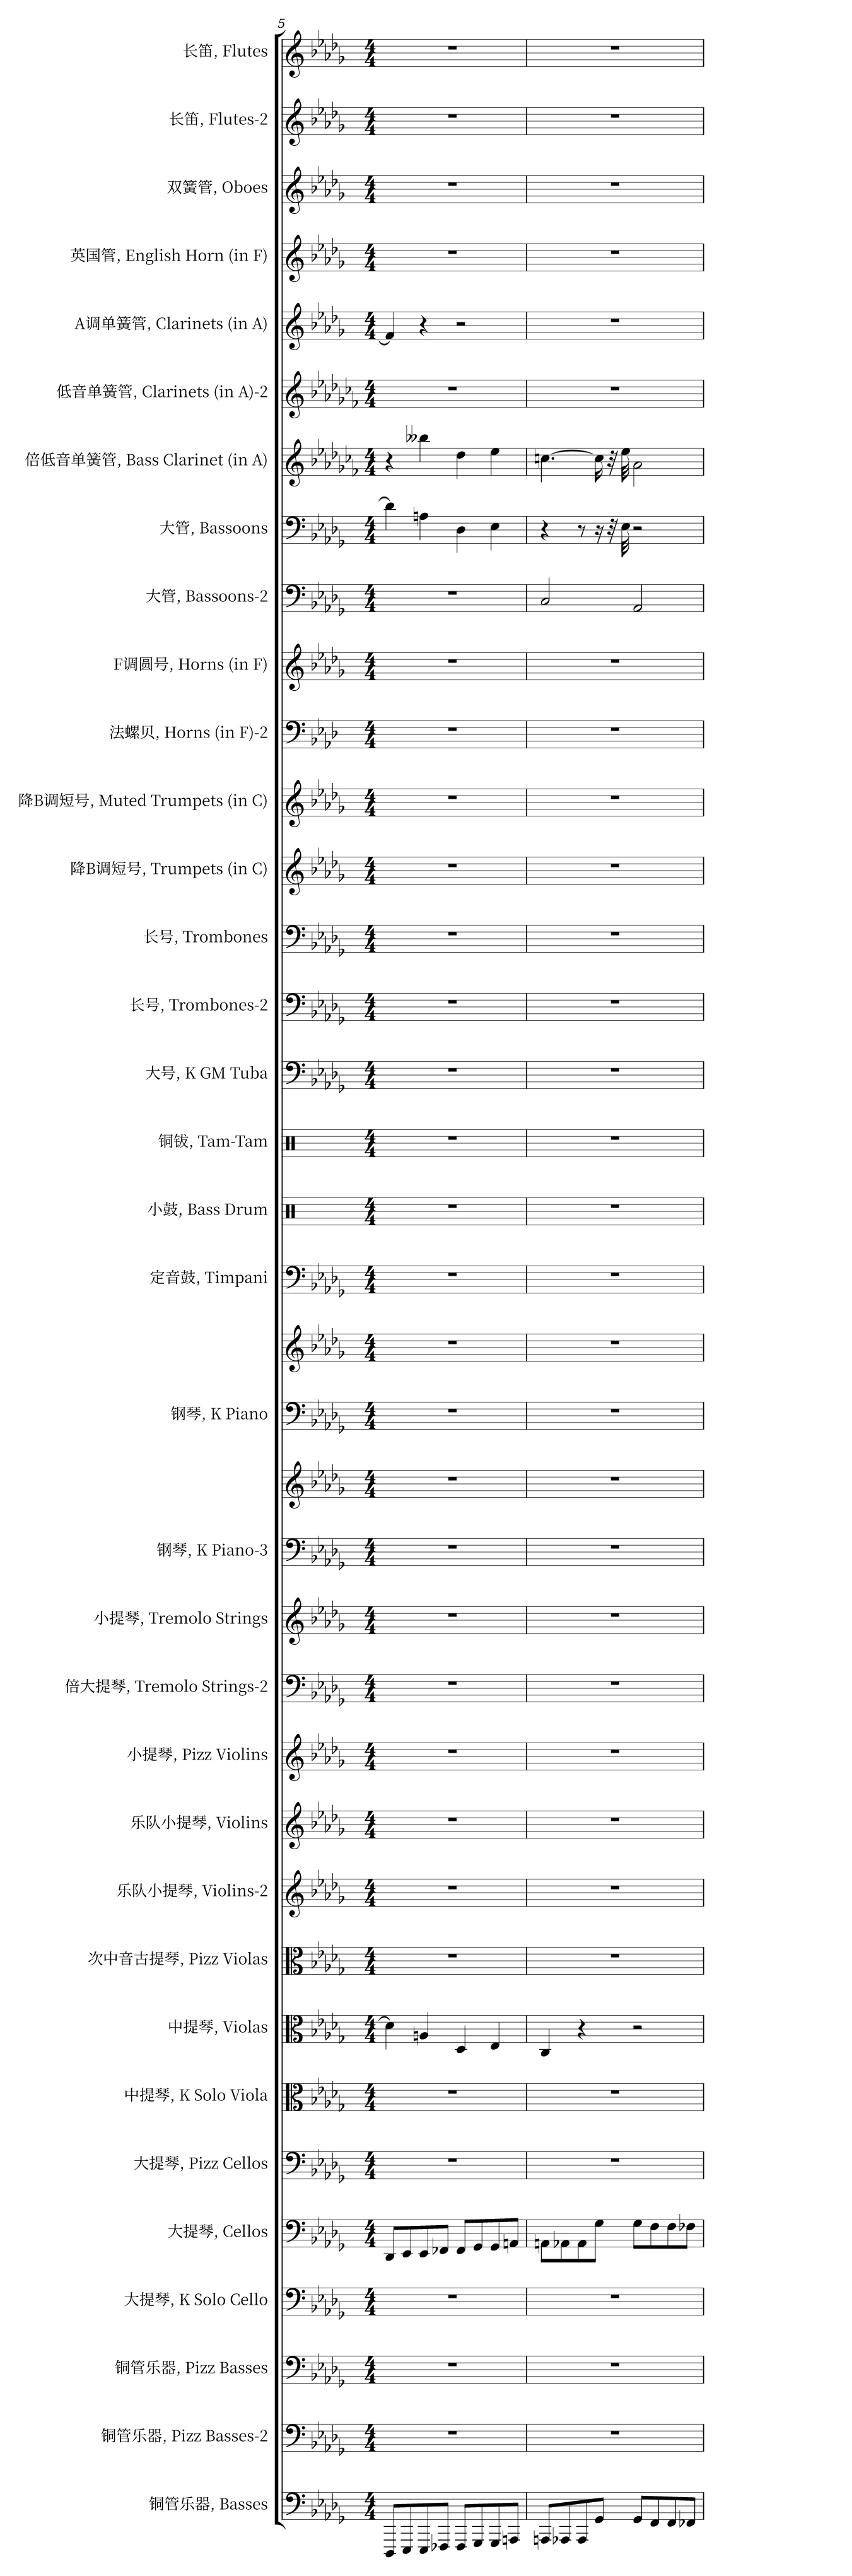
**kern	**kern	**kern	**kern	**kern	**kern	**kern	**kern	**kern	**kern	**kern	**kern	**kern	**kern	**kern	**kern	**kern	**kern	**kern	**kern	**kern	**kern	**kern	**kern	**kern	**kern	**kern	**kern	**kern	**kern	**kern	**kern	**kern	**kern	**kern	**kern	**kern
*part35	*part34	*part33	*part32	*part31	*part30	*part29	*part28	*part27	*part26	*part25	*part24	*part23	*part22	*part21	*part21	*part20	*part20	*part19	*part18	*part17	*part16	*part15	*part14	*part13	*part12	*part11	*part10	*part9	*part8	*part7	*part6	*part5	*part4	*part3	*part2	*part1
*staff37	*staff36	*staff35	*staff34	*staff33	*staff32	*staff31	*staff30	*staff29	*staff28	*staff27	*staff26	*staff25	*staff24	*staff23	*staff22	*staff21	*staff20	*staff19	*staff18	*staff17	*staff16	*staff15	*staff14	*staff13	*staff12	*staff11	*staff10	*staff9	*staff8	*staff7	*staff6	*staff5	*staff4	*staff3	*staff2	*staff1
*I"铜管乐器, Basses	*I"铜管乐器, Pizz Basses-2	*I"铜管乐器, Pizz Basses	*I"大提琴, K Solo Cello	*I"大提琴, Cellos	*I"大提琴, Pizz Cellos	*I"中提琴, K Solo Viola	*I"中提琴, Violas	*I"次中音古提琴, Pizz Violas	*I"乐队小提琴, Violins-2	*I"乐队小提琴, Violins	*I"小提琴, Pizz Violins	*I"倍大提琴, Tremolo Strings-2	*I"小提琴, Tremolo Strings	*I"钢琴, K Piano-3	*	*I"钢琴, K Piano	*	*I"定音鼓, Timpani	*I"小鼓, Bass Drum	*I"铜钹, Tam-Tam	*I"大号, K GM Tuba	*I"长号, Trombones-2	*I"长号, Trombones	*I"降B调短号, Trumpets (in C)	*I"降B调短号, Muted Trumpets (in C)	*I"法螺贝, Horns (in F)-2	*I"F调圆号, Horns (in F)	*I"大管, Bassoons-2	*I"大管, Bassoons	*I"倍低音单簧管, Bass Clarinet (in A)	*I"低音单簧管, Clarinets (in A)-2	*I"A调单簧管, Clarinets (in A)	*I"英国管, English Horn (in F)	*I"双簧管, Oboes	*I"长笛, Flutes-2	*I"长笛, Flutes
*	*	*	*	*	*	*I'Vla.	*I'Vla.	*	*I'Vlns.	*I'Vlns.	*I'Vln.	*	*	*I'Pno.	*	*I'Pno.	*	*I'Timp.	*	*	*I'Tba.	*I'Tbn.	*I'Tbn.	*	*	*I'Hor.	*I'F Hn.	*I'Bsn.	*I'Bsn.	*	*	*I'A Cl.	*I'E. Hn.	*I'Ob.	*I'Fl.	*I'Fl.
*clefF4	*clefF4	*clefF4	*clefF4	*clefF4	*clefF4	*clefC3	*clefC3	*clefC3	*clefG2	*clefG2	*clefG2	*clefF4	*clefG2	*clefF4	*clefG2	*clefF4	*clefG2	*clefF4	*clefX	*clefX	*clefF4	*clefF4	*clefF4	*clefG2	*clefG2	*clefF4	*clefG2	*clefF4	*clefF4	*clefG2	*clefG2	*clefG2	*clefG2	*clefG2	*clefG2	*clefG2
*	*	*	*	*	*	*	*	*	*	*	*	*ITrd7c12	*	*	*	*	*	*	*	*	*	*	*	*ITrd1c2	*ITrd1c2	*ITrd4c7	*ITrd4c7	*	*	*ITrd15c26	*ITrd8c14	*ITrd2c3	*ITrd4c7	*	*	*
*k[b-e-a-d-g-]	*k[b-e-a-d-g-]	*k[b-e-a-d-g-]	*k[b-e-a-d-g-]	*k[b-e-a-d-g-]	*k[b-e-a-d-g-]	*k[b-e-a-d-g-]	*k[b-e-a-d-g-]	*k[b-e-a-d-g-]	*k[b-e-a-d-g-]	*k[b-e-a-d-g-]	*k[b-e-a-d-g-]	*k[b-e-a-d-g-]	*k[b-e-a-d-g-]	*k[b-e-a-d-g-]	*k[b-e-a-d-g-]	*k[b-e-a-d-g-]	*k[b-e-a-d-g-]	*k[b-e-a-d-g-]	*k[]	*k[]	*k[b-e-a-d-g-]	*k[b-e-a-d-g-]	*k[b-e-a-d-g-]	*k[b-e-a-d-g-c-f-]	*k[b-e-a-d-g-c-f-]	*k[b-e-a-d-g-]	*k[b-e-a-d-g-c-]	*k[b-e-a-d-g-]	*k[b-e-a-d-g-]	*k[b-e-a-d-g-c-f-]	*k[b-e-a-d-g-c-f-]	*k[b-e-]	*k[b-e-a-d-g-c-]	*k[b-e-a-d-g-]	*k[b-e-a-d-g-]	*k[b-e-a-d-g-]
*M4/4	*M4/4	*M4/4	*M4/4	*M4/4	*M4/4	*M4/4	*M4/4	*M4/4	*M4/4	*M4/4	*M4/4	*M4/4	*M4/4	*M4/4	*M4/4	*M4/4	*M4/4	*M4/4	*M4/4	*M4/4	*M4/4	*M4/4	*M4/4	*M4/4	*M4/4	*M4/4	*M4/4	*M4/4	*M4/4	*M4/4	*M4/4	*M4/4	*M4/4	*M4/4	*M4/4	*M4/4
=5	=5	=5	=5	=5	=5	=5	=5	=5	=5	=5	=5	=5	=5	=5	=5	=5	=5	=5	=5	=5	=5	=5	=5	=5	=5	=5	=5	=5	=5	=5	=5	=5	=5	=5	=5	=5
8DDD-/L	1r	1r	1r	8DD-/L	1r	1r	4d-\]	1r	1r	1r	1r	1r	1r	1r	1r	1r	1r	1r	1r	1r	1r	1r	1r	1r	1r	1r	1r	1r	4d-\]	4r	1r	4d-/]	1r	1r	1r	1r
8EEE-/	.	.	.	8EE-/	.	.	.	.	.	.	.	.	.	.	.	.	.	.	.	.	.	.	.	.	.	.	.	.	.	.	.	.	.	.	.	.
8EEE-/	.	.	.	8EE-/	.	.	4An/	.	.	.	.	.	.	.	.	.	.	.	.	.	.	.	.	.	.	.	.	.	4An\	4B--X\	.	4r	.	.	.	.
8FFF-X/J	.	.	.	8FF-X/J	.	.	.	.	.	.	.	.	.	.	.	.	.	.	.	.	.	.	.	.	.	.	.	.	.	.	.	.	.	.	.	.
8FFF-/L	.	.	.	8FF-/L	.	.	4D-/	.	.	.	.	.	.	.	.	.	.	.	.	.	.	.	.	.	.	.	.	.	4D-\	4D-\	.	2r	.	.	.	.
8GGG-/	.	.	.	8GG-/	.	.	.	.	.	.	.	.	.	.	.	.	.	.	.	.	.	.	.	.	.	.	.	.	.	.	.	.	.	.	.	.
8GGG-/	.	.	.	8GG-/	.	.	4E-/	.	.	.	.	.	.	.	.	.	.	.	.	.	.	.	.	.	.	.	.	.	4E-\	4E-\	.	.	.	.	.	.
8AAAn/J	.	.	.	8AAn/J	.	.	.	.	.	.	.	.	.	.	.	.	.	.	.	.	.	.	.	.	.	.	.	.	.	.	.	.	.	.	.	.
!!LO:PB:g=z
=6	=6	=6	=6	=6	=6	=6	=6	=6	=6	=6	=6	=6	=6	=6	=6	=6	=6	=6	=6	=6	=6	=6	=6	=6	=6	=6	=6	=6	=6	=6	=6	=6	=6	=6	=6	=6
*	*	*	*	*	*	*	*	*	*	*	*	*	*	*	*	*	*	*	*	*	*	*	*	*	*	*	*	*	*	*	*	*	*	*	*	*MM58
8AAAn/L	1r	1r	1r	8AAn\L	1r	1r	4C/	1r	1r	1r	1r	1r	1r	1r	1r	1r	1r	1r	1r	1r	1r	1r	1r	1r	1r	1r	1r	2C/	4r	[4.Cn\	1r	1r	1r	1r	1r	1r
8AAA-X/	.	.	.	8AA-X\	.	.	.	.	.	.	.	.	.	.	.	.	.	.	.	.	.	.	.	.	.	.	.	.	.	.	.	.	.	.	.	.
8AAA-/	.	.	.	8AA-\	.	.	4r	.	.	.	.	.	.	.	.	.	.	.	.	.	.	.	.	.	.	.	.	.	8r	.	.	.	.	.	.	.
8GG-/J	.	.	.	8G-\J	.	.	.	.	.	.	.	.	.	.	.	.	.	.	.	.	.	.	.	.	.	.	.	.	16r	16C\]	.	.	.	.	.	.
.	.	.	.	.	.	.	.	.	.	.	.	.	.	.	.	.	.	.	.	.	.	.	.	.	.	.	.	.	32r	32r	.	.	.	.	.	.
.	.	.	.	.	.	.	.	.	.	.	.	.	.	.	.	.	.	.	.	.	.	.	.	.	.	.	.	.	32E-\	32E-\	.	.	.	.	.	.
8GG-/L	.	.	.	8G-\L	.	.	2r	.	.	.	.	.	.	.	.	.	.	.	.	.	.	.	.	.	.	.	.	2AA-/	2r	2AA-\	.	.	.	.	.	.
8FF/	.	.	.	8F\	.	.	.	.	.	.	.	.	.	.	.	.	.	.	.	.	.	.	.	.	.	.	.	.	.	.	.	.	.	.	.	.
8FF/	.	.	.	8F\	.	.	.	.	.	.	.	.	.	.	.	.	.	.	.	.	.	.	.	.	.	.	.	.	.	.	.	.	.	.	.	.
8FF-X/J	.	.	.	8F-X\J	.	.	.	.	.	.	.	.	.	.	.	.	.	.	.	.	.	.	.	.	.	.	.	.	.	.	.	.	.	.	.	.
=	=	=	=	=	=	=	=	=	=	=	=	=	=	=	=	=	=	=	=	=	=	=	=	=	=	=	=	=	=	=	=	=	=	=	=	=
*-	*-	*-	*-	*-	*-	*-	*-	*-	*-	*-	*-	*-	*-	*-	*-	*-	*-	*-	*-	*-	*-	*-	*-	*-	*-	*-	*-	*-	*-	*-	*-	*-	*-	*-	*-	*-
